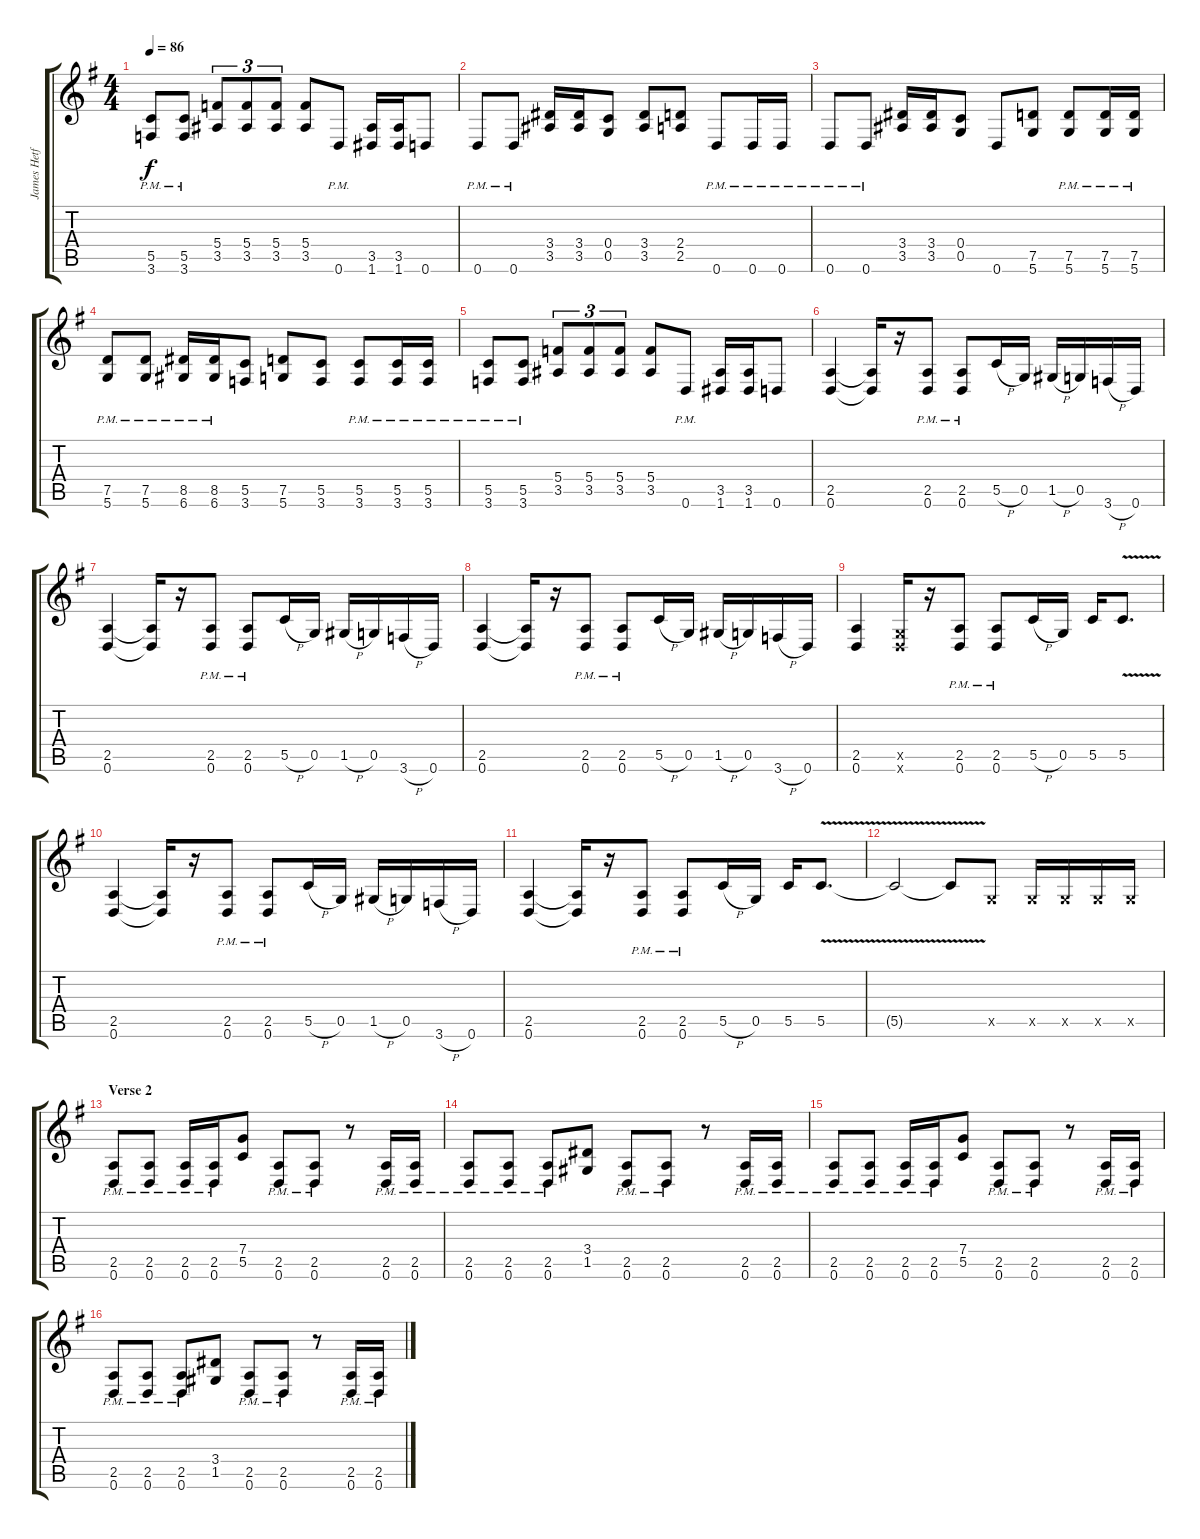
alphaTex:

\track ("James Hetfield" "James Hetf") {instrument overdrivenguitar}
\staff {score tabs}
\tuning (D4 A3 F3 C3 G2 D2) {hide}
\ts (4 4)
\tempo 86
\clef g2
\ks g
(5.5{pm} 3.6{pm}).8{dy f} (5.5{pm} 3.6{pm}).8 (5.4 3.5).8{tu (3 2)} (5.4 3.5).8{tu (3 2)} (5.4 3.5).8{tu (3 2)} (5.4 3.5).8 0.6{pm}.8 (3.5 1.6).16 (3.5 1.6).16 0.6.8 |
0.6{pm}.8 0.6{pm}.8 (3.4 3.5).16 (3.4 3.5).16 (0.4 0.5).8 (3.4 3.5).8 (2.4 2.5).8 0.6{pm}.8 0.6{pm}.16 0.6{pm}.16 |
0.6{pm}.8 0.6{pm}.8 (3.4 3.5).16 (3.4 3.5).16 (0.4 0.5).8 0.6.8 (7.5 5.6).8 (7.5{pm} 5.6{pm}).8 (7.5{pm} 5.6{pm}).16 (7.5{pm} 5.6{pm}).16 |
(7.5{pm} 5.6{pm}).8 (7.5{pm} 5.6{pm}).8 (8.5{pm} 6.6{pm}).16 (8.5{pm} 6.6{pm}).16 (5.5 3.6).8 (7.5 5.6).8 (5.5 3.6).8 (5.5{pm} 3.6{pm}).8 (5.5{pm} 3.6{pm}).16 (5.5{pm} 3.6{pm}).16 |
(5.5{pm} 3.6{pm}).8 (5.5{pm} 3.6{pm}).8 (5.4 3.5).8{tu (3 2)} (5.4 3.5).8{tu (3 2)} (5.4 3.5).8{tu (3 2)} (5.4 3.5).8 0.6{pm}.8 (3.5 1.6).16 (3.5 1.6).16 0.6.8 |
(2.5 0.6).4 (2.5{t} 0.6{t}).16 r.16 (2.5{pm} 0.6{pm}).8 (2.5{pm} 0.6{pm}).8 5.5{h}.16 0.5.16 1.5{h}.16 0.5.16 3.6{h}.16 0.6.16 |
(2.5 0.6).4 (2.5{t} 0.6{t}).16 r.16 (2.5{pm} 0.6{pm}).8 (2.5{pm} 0.6{pm}).8 5.5{h}.16 0.5.16 1.5{h}.16 0.5.16 3.6{h}.16 0.6.16 |
(2.5 0.6).4 (2.5{t} 0.6{t}).16 r.16 (2.5{pm} 0.6{pm}).8 (2.5{pm} 0.6{pm}).8 5.5{h}.16 0.5.16 1.5{h}.16 0.5.16 3.6{h}.16 0.6.16 |
(2.5 0.6).4 (0.5{x} 0.6{x}).16 r.16 (2.5{pm} 0.6{pm}).8 (2.5{pm} 0.6{pm}).8 5.5{h}.16 0.5.16 5.5.16 5.5{v}.8{d} |
(2.5 0.6).4 (2.5{t} 0.6{t}).16 r.16 (2.5{pm} 0.6{pm}).8 (2.5{pm} 0.6{pm}).8 5.5{h}.16 0.5.16 1.5{h}.16 0.5.16 3.6{h}.16 0.6.16 |
(2.5 0.6).4 (2.5{t} 0.6{t}).16 r.16 (2.5{pm} 0.6{pm}).8 (2.5{pm} 0.6{pm}).8 5.5{h}.16 0.5.16 5.5.16 5.5{v}.8{d} |
5.5{v t}.2 5.5{v t}.8 0.5{x}.8 0.5{x}.16 0.5{x}.16 0.5{x}.16 0.5{x}.16 |
\section ("" "Verse 2")
(2.5{pm} 0.6{pm}).8 (2.5{pm} 0.6{pm}).8 (2.5{pm} 0.6{pm}).16 (2.5{pm} 0.6{pm}).16 (7.4 5.5).8 (2.5{pm} 0.6{pm}).8 (2.5{pm} 0.6{pm}).8 r.8 (2.5{pm} 0.6{pm}).16 (2.5{pm} 0.6{pm}).16 |
(2.5{pm} 0.6{pm}).8 (2.5{pm} 0.6{pm}).8 (2.5{pm} 0.6{pm}).8 (3.4 1.5).8 (2.5{pm} 0.6{pm}).8 (2.5{pm} 0.6{pm}).8 r.8 (2.5{pm} 0.6{pm}).16 (2.5{pm} 0.6{pm}).16 |
(2.5{pm} 0.6{pm}).8 (2.5{pm} 0.6{pm}).8 (2.5{pm} 0.6{pm}).16 (2.5{pm} 0.6{pm}).16 (7.4 5.5).8 (2.5{pm} 0.6{pm}).8 (2.5{pm} 0.6{pm}).8 r.8 (2.5{pm} 0.6{pm}).16 (2.5{pm} 0.6{pm}).16 |
(2.5{pm} 0.6{pm}).8 (2.5{pm} 0.6{pm}).8 (2.5{pm} 0.6{pm}).8 (3.4 1.5).8 (2.5{pm} 0.6{pm}).8 (2.5{pm} 0.6{pm}).8 r.8 (2.5{pm} 0.6{pm}).16 (2.5{pm} 0.6{pm}).16
